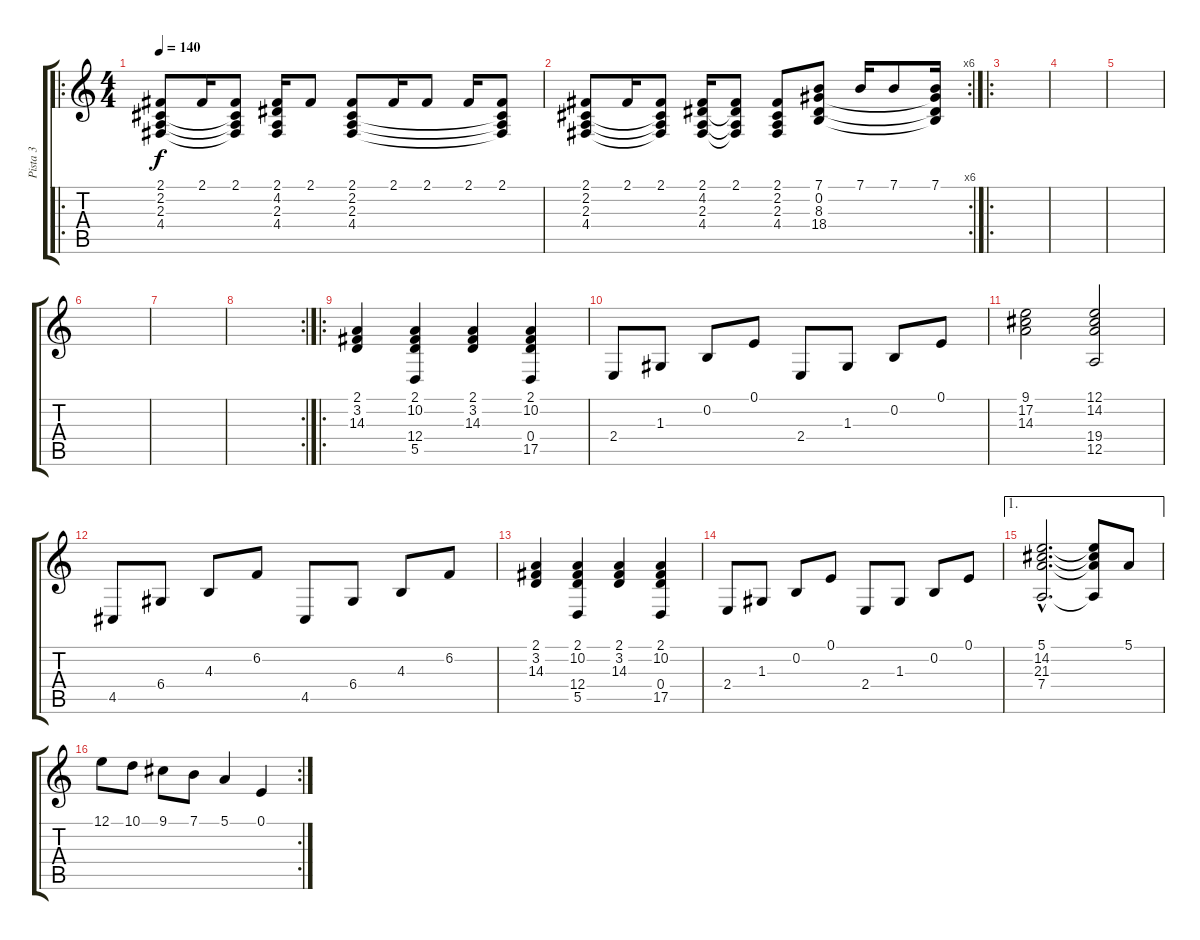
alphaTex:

\track ("Pista 3" "Pista 3") {instrument acousticgrandpiano}
\staff {score tabs}
\tuning (E4 B3 G3 D3 A2 E2) {hide}
\ro
\ts (4 4)
\tempo 140
\clef g2
\ks c
(2.1 2.2 2.3 4.4).8{dy f instrument acousticgrandpiano} 2.1.16 (2.1 2.2{t} 2.3{t} 4.4{t}).8 (2.1 4.2 2.3 4.4).16 2.1.8 (2.1 2.2 2.3 4.4).8 2.1.16 2.1.8 2.1.16 (2.1 2.2{t} 2.3{t} 4.4{t}).8 |
\rc 6
(2.1 2.2 2.3 4.4).8 2.1.16 (2.1 2.2{t} 2.3{t} 4.4{t}).8 (2.1 4.2 2.3 4.4).16 (2.1 4.2{t} 2.3{t} 4.4{t}).8 (2.1 2.2 2.3 4.4).8 (7.1 0.2 8.3 18.4).8 7.1.16 7.1.8 (7.1 0.2{t} 8.3{t} 18.4{t}).16 |
\ro
|
|
|
|
|
\rc 2
|
\ro
(2.1 3.2 14.3).4 (2.1 10.2 12.4 5.5).4 (2.1 3.2 14.3).4 (2.1 10.2 0.4 17.5).4 |
2.4.8 1.3.8 0.2.8 0.1.8 2.4.8 1.3.8 0.2.8 0.1.8 |
(9.1 17.2 14.3).2 (12.1 14.2 19.4 12.5).2 |
4.5.8 6.4.8 4.3.8 6.2.8 4.5.8 6.4.8 4.3.8 6.2.8 |
(2.1 3.2 14.3).4 (2.1 10.2 12.4 5.5).4 (2.1 3.2 14.3).4 (2.1 10.2 0.4 17.5).4 |
2.4.8 1.3.8 0.2.8 0.1.8 2.4.8 1.3.8 0.2.8 0.1.8 |
\ae 1
(5.1{hac} 14.2{hac} 21.3{hac} 7.4{hac}).2{d} (5.1{t} 14.2{t} 21.3{t} 7.4{t}).8 5.1.8 |
\rc 2
12.1.8 10.1.8 9.1.8 7.1.8 5.1.4 0.1.4
